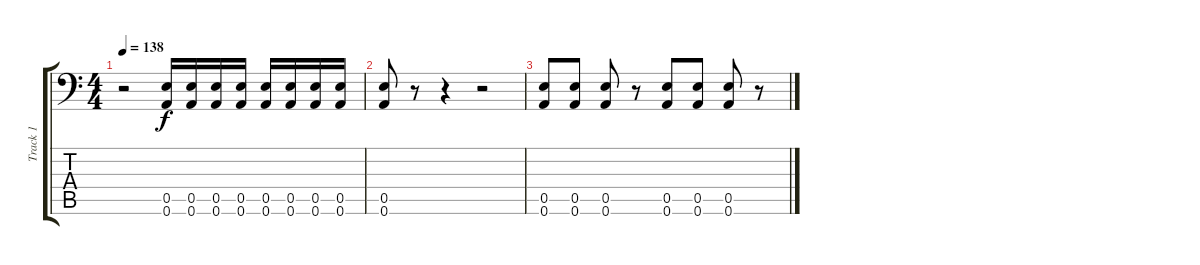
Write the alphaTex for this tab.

\track ("Track 1" "Track 1") {instrument distortionguitar}
\staff {score tabs}
\tuning (B3 Gb3 D3 A2 E2 A1) {hide}
\ts (4 4)
\tempo 138
\clef f4
\ks c
r.2{dy f} (0.5 0.6).16 (0.5 0.6).16 (0.5 0.6).16 (0.5 0.6).16 (0.5 0.6).16 (0.5 0.6).16 (0.5 0.6).16 (0.5 0.6).16 |
(0.5 0.6).8 r.8 r.4 r.2 |
(0.5 0.6).8 (0.5 0.6).8 (0.5 0.6).8 r.8 (0.5 0.6).8 (0.5 0.6).8 (0.5 0.6).8 r.8
